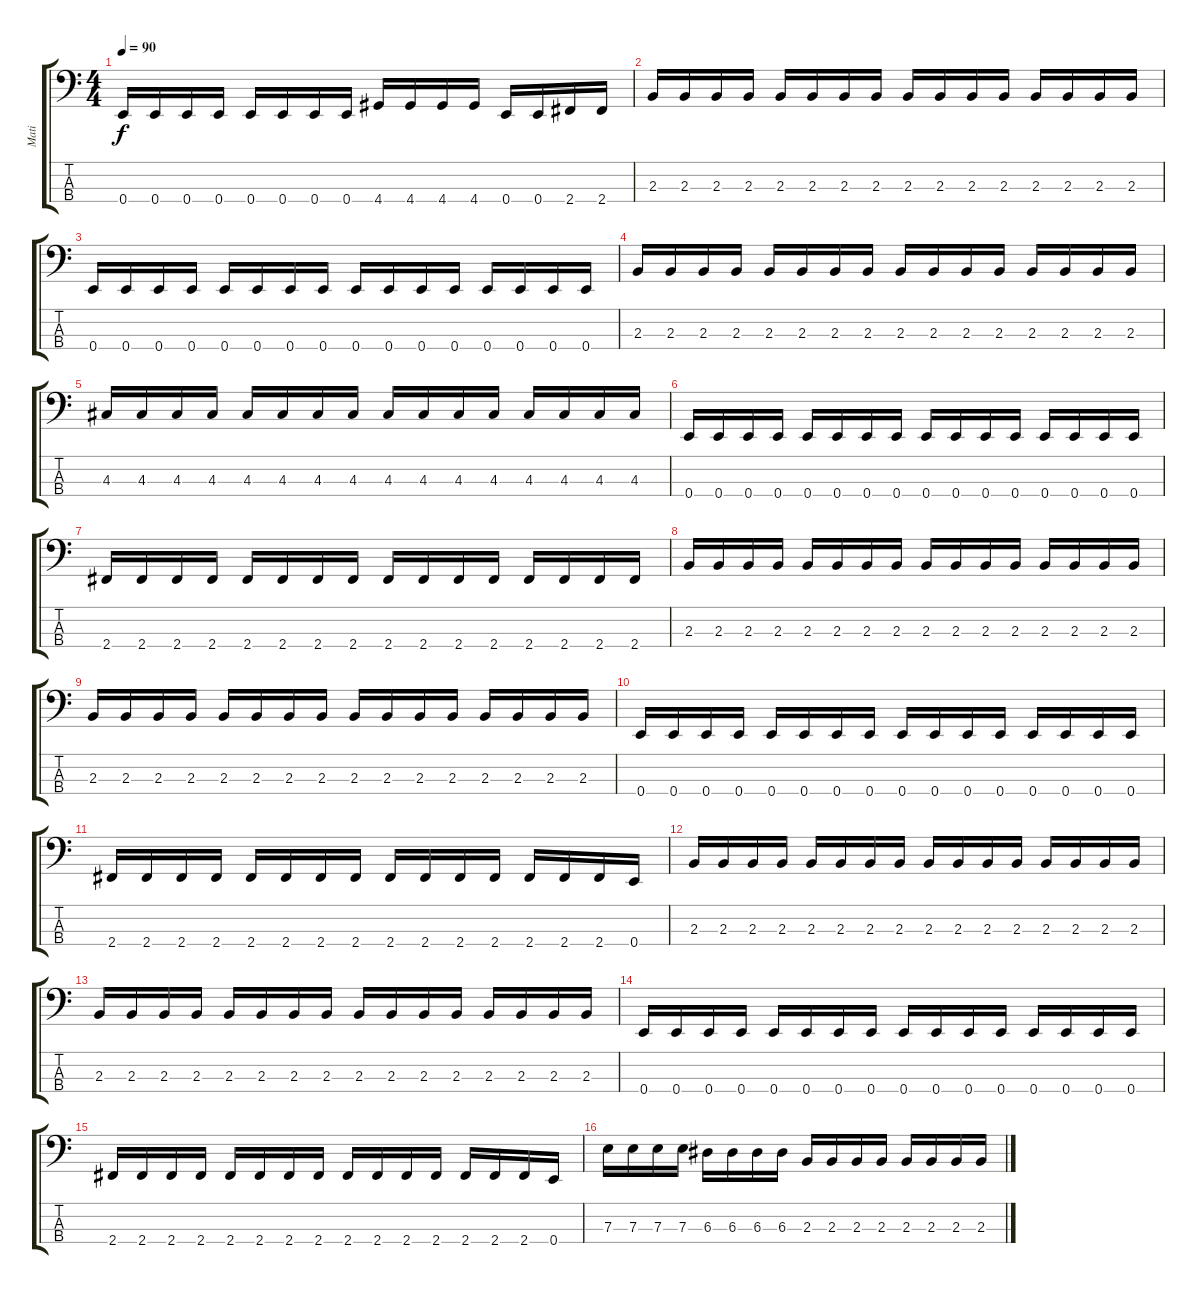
\track ("Mati" "Mati") {instrument electricbasspick}
\staff {score tabs}
\tuning (G2 D2 A1 E1) {hide}
\ts (4 4)
\tempo 90
\clef f4
\ks c
0.4.16{dy f} 0.4.16 0.4.16 0.4.16 0.4.16 0.4.16 0.4.16 0.4.16 4.4.16 4.4.16 4.4.16 4.4.16 0.4.16 0.4.16 2.4.16 2.4.16 |
2.3.16 2.3.16 2.3.16 2.3.16 2.3.16 2.3.16 2.3.16 2.3.16 2.3.16 2.3.16 2.3.16 2.3.16 2.3.16 2.3.16 2.3.16 2.3.16 |
0.4.16 0.4.16 0.4.16 0.4.16 0.4.16 0.4.16 0.4.16 0.4.16 0.4.16 0.4.16 0.4.16 0.4.16 0.4.16 0.4.16 0.4.16 0.4.16 |
2.3.16 2.3.16 2.3.16 2.3.16 2.3.16 2.3.16 2.3.16 2.3.16 2.3.16 2.3.16 2.3.16 2.3.16 2.3.16 2.3.16 2.3.16 2.3.16 |
4.3.16 4.3.16 4.3.16 4.3.16 4.3.16 4.3.16 4.3.16 4.3.16 4.3.16 4.3.16 4.3.16 4.3.16 4.3.16 4.3.16 4.3.16 4.3.16 |
0.4.16 0.4.16 0.4.16 0.4.16 0.4.16 0.4.16 0.4.16 0.4.16 0.4.16 0.4.16 0.4.16 0.4.16 0.4.16 0.4.16 0.4.16 0.4.16 |
2.4.16 2.4.16 2.4.16 2.4.16 2.4.16 2.4.16 2.4.16 2.4.16 2.4.16 2.4.16 2.4.16 2.4.16 2.4.16 2.4.16 2.4.16 2.4.16 |
2.3.16 2.3.16 2.3.16 2.3.16 2.3.16 2.3.16 2.3.16 2.3.16 2.3.16 2.3.16 2.3.16 2.3.16 2.3.16 2.3.16 2.3.16 2.3.16 |
2.3.16 2.3.16 2.3.16 2.3.16 2.3.16 2.3.16 2.3.16 2.3.16 2.3.16 2.3.16 2.3.16 2.3.16 2.3.16 2.3.16 2.3.16 2.3.16 |
0.4.16 0.4.16 0.4.16 0.4.16 0.4.16 0.4.16 0.4.16 0.4.16 0.4.16 0.4.16 0.4.16 0.4.16 0.4.16 0.4.16 0.4.16 0.4.16 |
2.4.16 2.4.16 2.4.16 2.4.16 2.4.16 2.4.16 2.4.16 2.4.16 2.4.16 2.4.16 2.4.16 2.4.16 2.4.16 2.4.16 2.4.16 0.4.16 |
2.3.16 2.3.16 2.3.16 2.3.16 2.3.16 2.3.16 2.3.16 2.3.16 2.3.16 2.3.16 2.3.16 2.3.16 2.3.16 2.3.16 2.3.16 2.3.16 |
2.3.16 2.3.16 2.3.16 2.3.16 2.3.16 2.3.16 2.3.16 2.3.16 2.3.16 2.3.16 2.3.16 2.3.16 2.3.16 2.3.16 2.3.16 2.3.16 |
0.4.16 0.4.16 0.4.16 0.4.16 0.4.16 0.4.16 0.4.16 0.4.16 0.4.16 0.4.16 0.4.16 0.4.16 0.4.16 0.4.16 0.4.16 0.4.16 |
2.4.16 2.4.16 2.4.16 2.4.16 2.4.16 2.4.16 2.4.16 2.4.16 2.4.16 2.4.16 2.4.16 2.4.16 2.4.16 2.4.16 2.4.16 0.4.16 |
7.3.16 7.3.16 7.3.16 7.3.16 6.3.16 6.3.16 6.3.16 6.3.16 2.3.16 2.3.16 2.3.16 2.3.16 2.3.16 2.3.16 2.3.16 2.3.16
